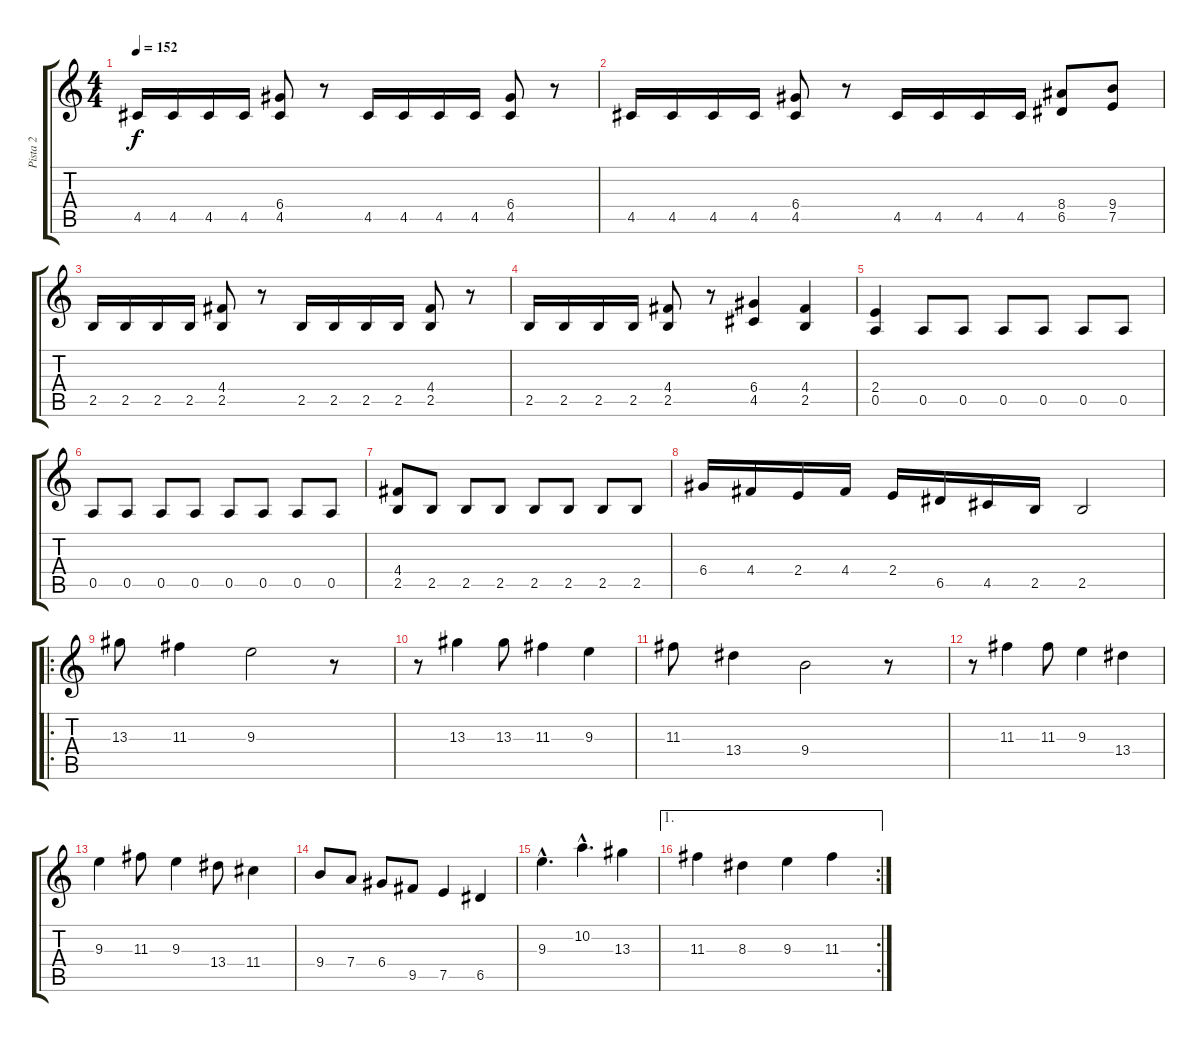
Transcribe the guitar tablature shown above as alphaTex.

\track ("Pista 2" "Pista 2") {instrument distortionguitar}
\staff {score tabs}
\tuning (E4 B3 G3 D3 A2 E2) {hide}
\ts (4 4)
\tempo 152
\clef g2
\ks c
4.5.16{dy f} 4.5.16 4.5.16 4.5.16 (6.4 4.5).8 r.8 4.5.16 4.5.16 4.5.16 4.5.16 (6.4 4.5).8 r.8 |
4.5.16 4.5.16 4.5.16 4.5.16 (6.4 4.5).8 r.8 4.5.16 4.5.16 4.5.16 4.5.16 (8.4 6.5).8 (9.4 7.5).8 |
2.5.16 2.5.16 2.5.16 2.5.16 (4.4 2.5).8 r.8 2.5.16 2.5.16 2.5.16 2.5.16 (4.4 2.5).8 r.8 |
2.5.16 2.5.16 2.5.16 2.5.16 (4.4 2.5).8 r.8 (6.4 4.5).4 (4.4 2.5).4 |
(2.4 0.5).4 0.5.8 0.5.8 0.5.8 0.5.8 0.5.8 0.5.8 |
0.5.8 0.5.8 0.5.8 0.5.8 0.5.8 0.5.8 0.5.8 0.5.8 |
(4.4 2.5).8 2.5.8 2.5.8 2.5.8 2.5.8 2.5.8 2.5.8 2.5.8 |
6.4.16 4.4.16 2.4.16 4.4.16 2.4.16 6.5.16 4.5.16 2.5.16 2.5.2 |
\ro
13.3.8 11.3.4 9.3.2 r.8 |
r.8 13.3.4 13.3.8 11.3.4 9.3.4 |
11.3.8 13.4.4 9.4.2 r.8 |
r.8 11.3.4 11.3.8 9.3.4 13.4.4 |
9.3.4 11.3.8 9.3.4 13.4.8 11.4.4 |
9.4.8 7.4.8 6.4.8 9.5.8 7.5.4 6.5.4 |
9.3{hac}.4{d} 10.2{hac}.4{d} 13.3.4 |
\ae 1
\rc 2
11.3.4 8.3.4 9.3.4 11.3.4
